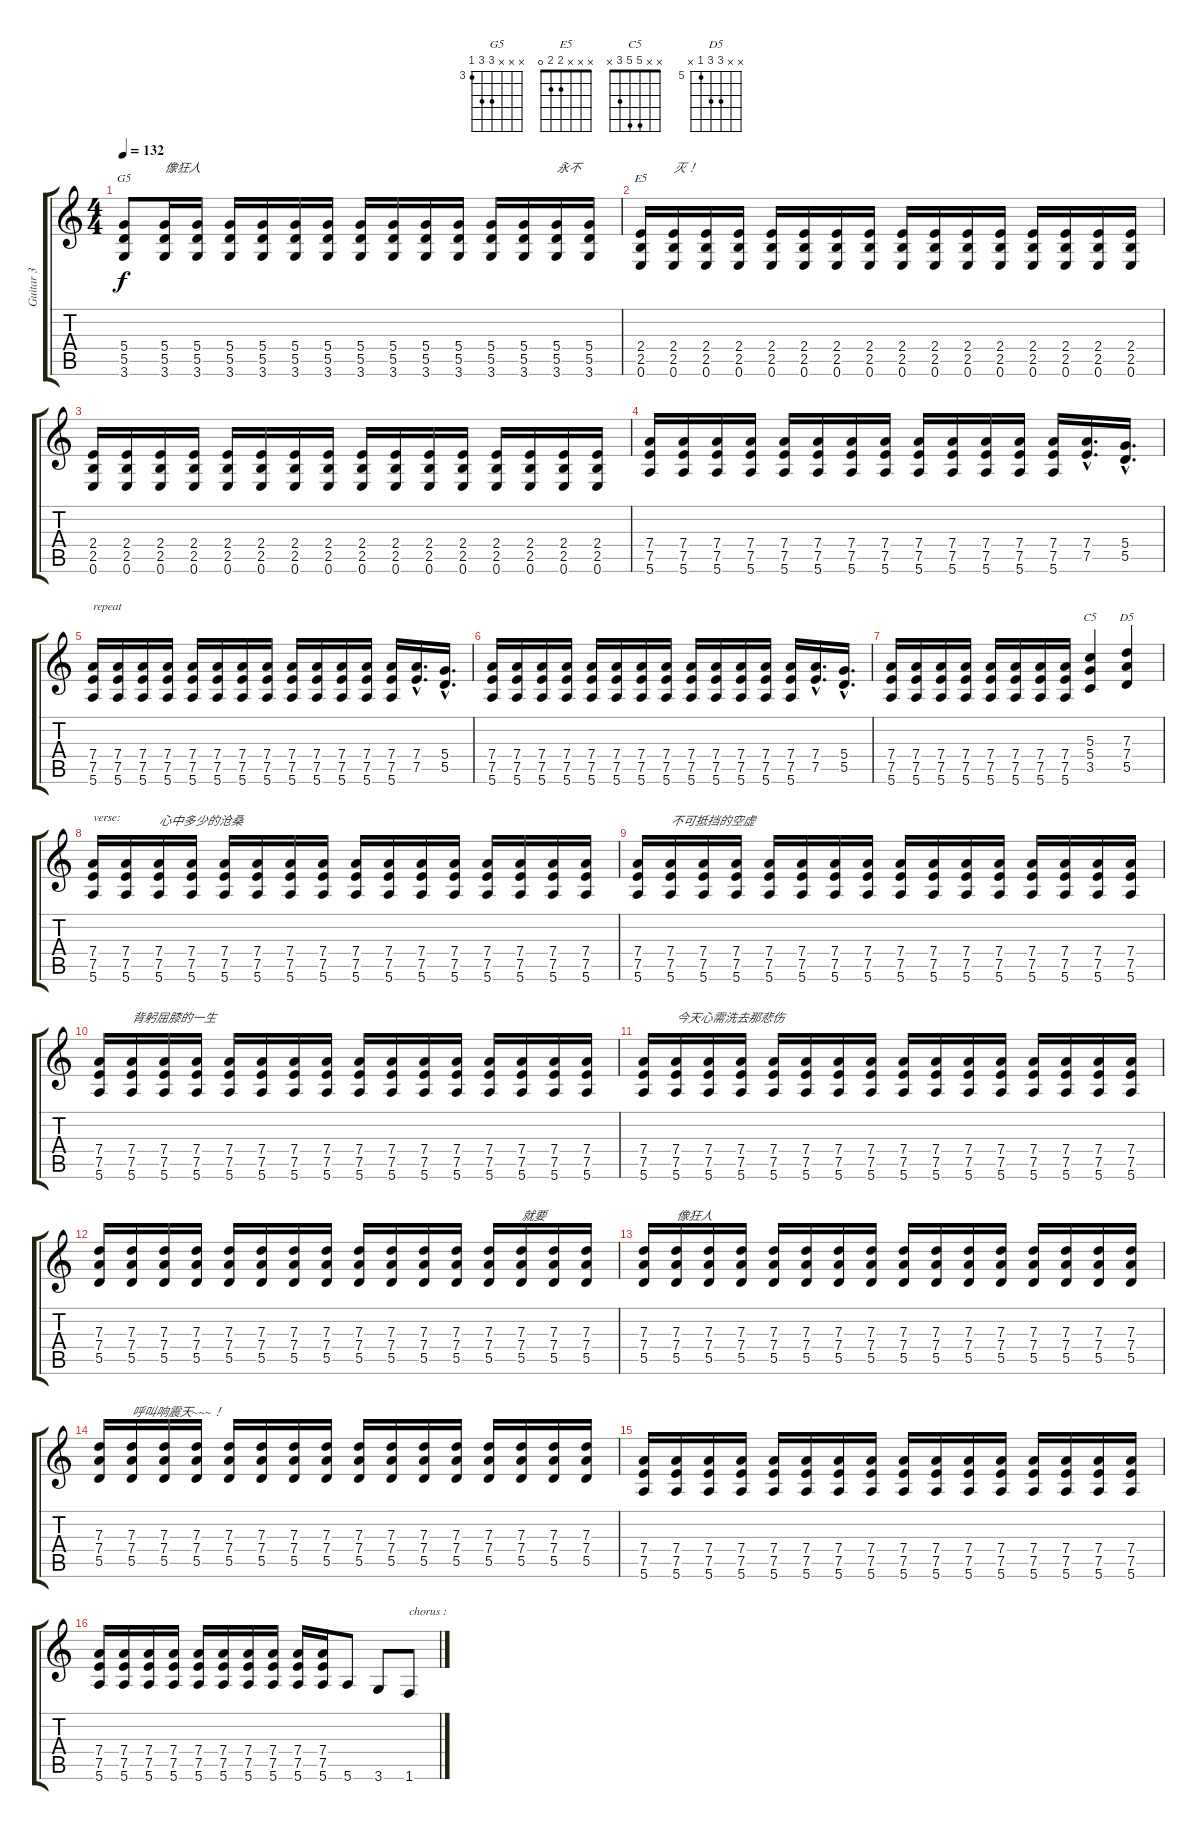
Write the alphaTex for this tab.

\track ("Guitar 3" "Guitar 3") {instrument distortionguitar}
\staff {score tabs}
\tuning (E4 B3 G3 D3 A2 E2) {hide}
\chord ("G5" x x x 5 5 3) {firstfret 3}
\chord ("E5" x x x 2 2 0)
\chord ("C5" x x 5 5 3 x)
\chord ("D5" x x 7 7 5 x) {firstfret 5}
\ts (4 4)
\tempo 132
\clef g2
\ks c
(5.4 5.5 3.6).8{ch "G5" dy f} (5.4 5.5 3.6).16{txt "像狂人"} (5.4 5.5 3.6).16 (5.4 5.5 3.6).16 (5.4 5.5 3.6).16 (5.4 5.5 3.6).16 (5.4 5.5 3.6).16 (5.4 5.5 3.6).16 (5.4 5.5 3.6).16 (5.4 5.5 3.6).16 (5.4 5.5 3.6).16 (5.4 5.5 3.6).16 (5.4 5.5 3.6).16 (5.4 5.5 3.6).16{txt "永不"} (5.4 5.5 3.6).16 |
(2.4 2.5 0.6).16{ch "E5"} (2.4 2.5 0.6).16{txt "灭！"} (2.4 2.5 0.6).16 (2.4 2.5 0.6).16 (2.4 2.5 0.6).16 (2.4 2.5 0.6).16 (2.4 2.5 0.6).16 (2.4 2.5 0.6).16 (2.4 2.5 0.6).16 (2.4 2.5 0.6).16 (2.4 2.5 0.6).16 (2.4 2.5 0.6).16 (2.4 2.5 0.6).16 (2.4 2.5 0.6).16 (2.4 2.5 0.6).16 (2.4 2.5 0.6).16 |
(2.4 2.5 0.6).16 (2.4 2.5 0.6).16 (2.4 2.5 0.6).16 (2.4 2.5 0.6).16 (2.4 2.5 0.6).16 (2.4 2.5 0.6).16 (2.4 2.5 0.6).16 (2.4 2.5 0.6).16 (2.4 2.5 0.6).16 (2.4 2.5 0.6).16 (2.4 2.5 0.6).16 (2.4 2.5 0.6).16 (2.4 2.5 0.6).16 (2.4 2.5 0.6).16 (2.4 2.5 0.6).16 (2.4 2.5 0.6).16 |
(7.4 7.5 5.6).16 (7.4 7.5 5.6).16 (7.4 7.5 5.6).16 (7.4 7.5 5.6).16 (7.4 7.5 5.6).16 (7.4 7.5 5.6).16 (7.4 7.5 5.6).16 (7.4 7.5 5.6).16 (7.4 7.5 5.6).16 (7.4 7.5 5.6).16 (7.4 7.5 5.6).16 (7.4 7.5 5.6).16 (7.4 7.5 5.6).16 (7.4{hac} 7.5{hac}).16{d} (5.4{hac} 5.5{hac}).16{d} |
(7.4 7.5 5.6).16{txt "repeat"} (7.4 7.5 5.6).16 (7.4 7.5 5.6).16 (7.4 7.5 5.6).16 (7.4 7.5 5.6).16 (7.4 7.5 5.6).16 (7.4 7.5 5.6).16 (7.4 7.5 5.6).16 (7.4 7.5 5.6).16 (7.4 7.5 5.6).16 (7.4 7.5 5.6).16 (7.4 7.5 5.6).16 (7.4 7.5 5.6).16 (7.4{hac} 7.5{hac}).16{d} (5.4{hac} 5.5{hac}).16{d} |
(7.4 7.5 5.6).16 (7.4 7.5 5.6).16 (7.4 7.5 5.6).16 (7.4 7.5 5.6).16 (7.4 7.5 5.6).16 (7.4 7.5 5.6).16 (7.4 7.5 5.6).16 (7.4 7.5 5.6).16 (7.4 7.5 5.6).16 (7.4 7.5 5.6).16 (7.4 7.5 5.6).16 (7.4 7.5 5.6).16 (7.4 7.5 5.6).16 (7.4{hac} 7.5{hac}).16{d} (5.4{hac} 5.5{hac}).16{d} |
(7.4 7.5 5.6).16 (7.4 7.5 5.6).16 (7.4 7.5 5.6).16 (7.4 7.5 5.6).16 (7.4 7.5 5.6).16 (7.4 7.5 5.6).16 (7.4 7.5 5.6).16 (7.4 7.5 5.6).16 (5.3 5.4 3.5).4{ch "C5"} (7.3 7.4 5.5).4{ch "D5"} |
(7.4 7.5 5.6).16{txt "verse:"} (7.4 7.5 5.6).16 (7.4 7.5 5.6).16{txt "心中多少的沧桑"} (7.4 7.5 5.6).16 (7.4 7.5 5.6).16 (7.4 7.5 5.6).16 (7.4 7.5 5.6).16 (7.4 7.5 5.6).16 (7.4 7.5 5.6).16 (7.4 7.5 5.6).16 (7.4 7.5 5.6).16 (7.4 7.5 5.6).16 (7.4 7.5 5.6).16 (7.4 7.5 5.6).16 (7.4 7.5 5.6).16 (7.4 7.5 5.6).16 |
(7.4 7.5 5.6).16 (7.4 7.5 5.6).16{txt "不可抵挡的空虚"} (7.4 7.5 5.6).16 (7.4 7.5 5.6).16 (7.4 7.5 5.6).16 (7.4 7.5 5.6).16 (7.4 7.5 5.6).16 (7.4 7.5 5.6).16 (7.4 7.5 5.6).16 (7.4 7.5 5.6).16 (7.4 7.5 5.6).16 (7.4 7.5 5.6).16 (7.4 7.5 5.6).16 (7.4 7.5 5.6).16 (7.4 7.5 5.6).16 (7.4 7.5 5.6).16 |
(7.4 7.5 5.6).16 (7.4 7.5 5.6).16{txt "背躬屈膝的一生"} (7.4 7.5 5.6).16 (7.4 7.5 5.6).16 (7.4 7.5 5.6).16 (7.4 7.5 5.6).16 (7.4 7.5 5.6).16 (7.4 7.5 5.6).16 (7.4 7.5 5.6).16 (7.4 7.5 5.6).16 (7.4 7.5 5.6).16 (7.4 7.5 5.6).16 (7.4 7.5 5.6).16 (7.4 7.5 5.6).16 (7.4 7.5 5.6).16 (7.4 7.5 5.6).16 |
(7.4 7.5 5.6).16 (7.4 7.5 5.6).16{txt "今天心需洗去那悲伤"} (7.4 7.5 5.6).16 (7.4 7.5 5.6).16 (7.4 7.5 5.6).16 (7.4 7.5 5.6).16 (7.4 7.5 5.6).16 (7.4 7.5 5.6).16 (7.4 7.5 5.6).16 (7.4 7.5 5.6).16 (7.4 7.5 5.6).16 (7.4 7.5 5.6).16 (7.4 7.5 5.6).16 (7.4 7.5 5.6).16 (7.4 7.5 5.6).16 (7.4 7.5 5.6).16 |
(7.3 7.4 5.5).16 (7.3 7.4 5.5).16 (7.3 7.4 5.5).16 (7.3 7.4 5.5).16 (7.3 7.4 5.5).16 (7.3 7.4 5.5).16 (7.3 7.4 5.5).16 (7.3 7.4 5.5).16 (7.3 7.4 5.5).16 (7.3 7.4 5.5).16 (7.3 7.4 5.5).16 (7.3 7.4 5.5).16 (7.3 7.4 5.5).16 (7.3 7.4 5.5).16{txt "就要"} (7.3 7.4 5.5).16 (7.3 7.4 5.5).16 |
(7.3 7.4 5.5).16 (7.3 7.4 5.5).16{txt "像狂人"} (7.3 7.4 5.5).16 (7.3 7.4 5.5).16 (7.3 7.4 5.5).16 (7.3 7.4 5.5).16 (7.3 7.4 5.5).16 (7.3 7.4 5.5).16 (7.3 7.4 5.5).16 (7.3 7.4 5.5).16 (7.3 7.4 5.5).16 (7.3 7.4 5.5).16 (7.3 7.4 5.5).16 (7.3 7.4 5.5).16 (7.3 7.4 5.5).16 (7.3 7.4 5.5).16 |
(7.3 7.4 5.5).16 (7.3 7.4 5.5).16{txt "呼叫响震天~~~！"} (7.3 7.4 5.5).16 (7.3 7.4 5.5).16 (7.3 7.4 5.5).16 (7.3 7.4 5.5).16 (7.3 7.4 5.5).16 (7.3 7.4 5.5).16 (7.3 7.4 5.5).16 (7.3 7.4 5.5).16 (7.3 7.4 5.5).16 (7.3 7.4 5.5).16 (7.3 7.4 5.5).16 (7.3 7.4 5.5).16 (7.3 7.4 5.5).16 (7.3 7.4 5.5).16 |
(7.4 7.5 5.6).16 (7.4 7.5 5.6).16 (7.4 7.5 5.6).16 (7.4 7.5 5.6).16 (7.4 7.5 5.6).16 (7.4 7.5 5.6).16 (7.4 7.5 5.6).16 (7.4 7.5 5.6).16 (7.4 7.5 5.6).16 (7.4 7.5 5.6).16 (7.4 7.5 5.6).16 (7.4 7.5 5.6).16 (7.4 7.5 5.6).16 (7.4 7.5 5.6).16 (7.4 7.5 5.6).16 (7.4 7.5 5.6).16 |
(7.4 7.5 5.6).16 (7.4 7.5 5.6).16 (7.4 7.5 5.6).16 (7.4 7.5 5.6).16 (7.4 7.5 5.6).16 (7.4 7.5 5.6).16 (7.4 7.5 5.6).16 (7.4 7.5 5.6).16 (7.4 7.5 5.6).16 (7.4 7.5 5.6).16 5.6.8 3.6.8 1.6.8{txt "chorus :"}
